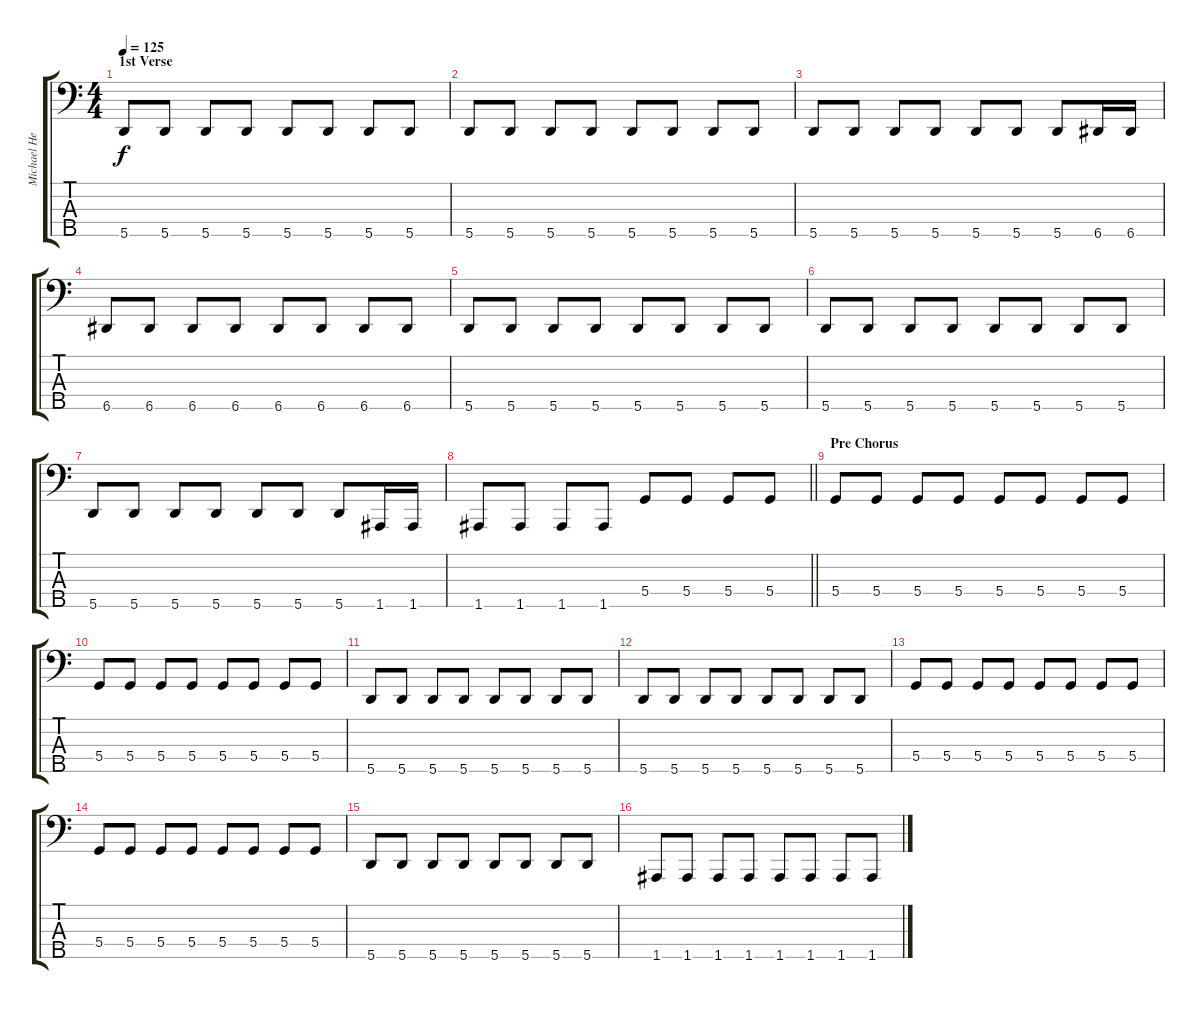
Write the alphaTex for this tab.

\track ("Michael Hedlund" "Michael He") {instrument electricbasspick}
\staff {score tabs}
\tuning (F2 C2 G1 D1 A0) {hide}
\ts (4 4)
\section ("" "1st Verse ")
\tempo 125
\clef f4
\ks c
5.5.8{dy f} 5.5.8 5.5.8 5.5.8 5.5.8 5.5.8 5.5.8 5.5.8 |
5.5.8 5.5.8 5.5.8 5.5.8 5.5.8 5.5.8 5.5.8 5.5.8 |
5.5.8 5.5.8 5.5.8 5.5.8 5.5.8 5.5.8 5.5.8 6.5.16 6.5.16 |
6.5.8 6.5.8 6.5.8 6.5.8 6.5.8 6.5.8 6.5.8 6.5.8 |
5.5.8 5.5.8 5.5.8 5.5.8 5.5.8 5.5.8 5.5.8 5.5.8 |
5.5.8 5.5.8 5.5.8 5.5.8 5.5.8 5.5.8 5.5.8 5.5.8 |
5.5.8 5.5.8 5.5.8 5.5.8 5.5.8 5.5.8 5.5.8 1.5.16 1.5.16 |
\barLineRight lightlight
1.5.8 1.5.8 1.5.8 1.5.8 5.4.8 5.4.8 5.4.8 5.4.8 |
\section ("" "Pre Chorus ")
5.4.8 5.4.8 5.4.8 5.4.8 5.4.8 5.4.8 5.4.8 5.4.8 |
5.4.8 5.4.8 5.4.8 5.4.8 5.4.8 5.4.8 5.4.8 5.4.8 |
5.5.8 5.5.8 5.5.8 5.5.8 5.5.8 5.5.8 5.5.8 5.5.8 |
5.5.8 5.5.8 5.5.8 5.5.8 5.5.8 5.5.8 5.5.8 5.5.8 |
5.4.8 5.4.8 5.4.8 5.4.8 5.4.8 5.4.8 5.4.8 5.4.8 |
5.4.8 5.4.8 5.4.8 5.4.8 5.4.8 5.4.8 5.4.8 5.4.8 |
5.5.8 5.5.8 5.5.8 5.5.8 5.5.8 5.5.8 5.5.8 5.5.8 |
1.5.8 1.5.8 1.5.8 1.5.8 1.5.8 1.5.8 1.5.8 1.5.8
